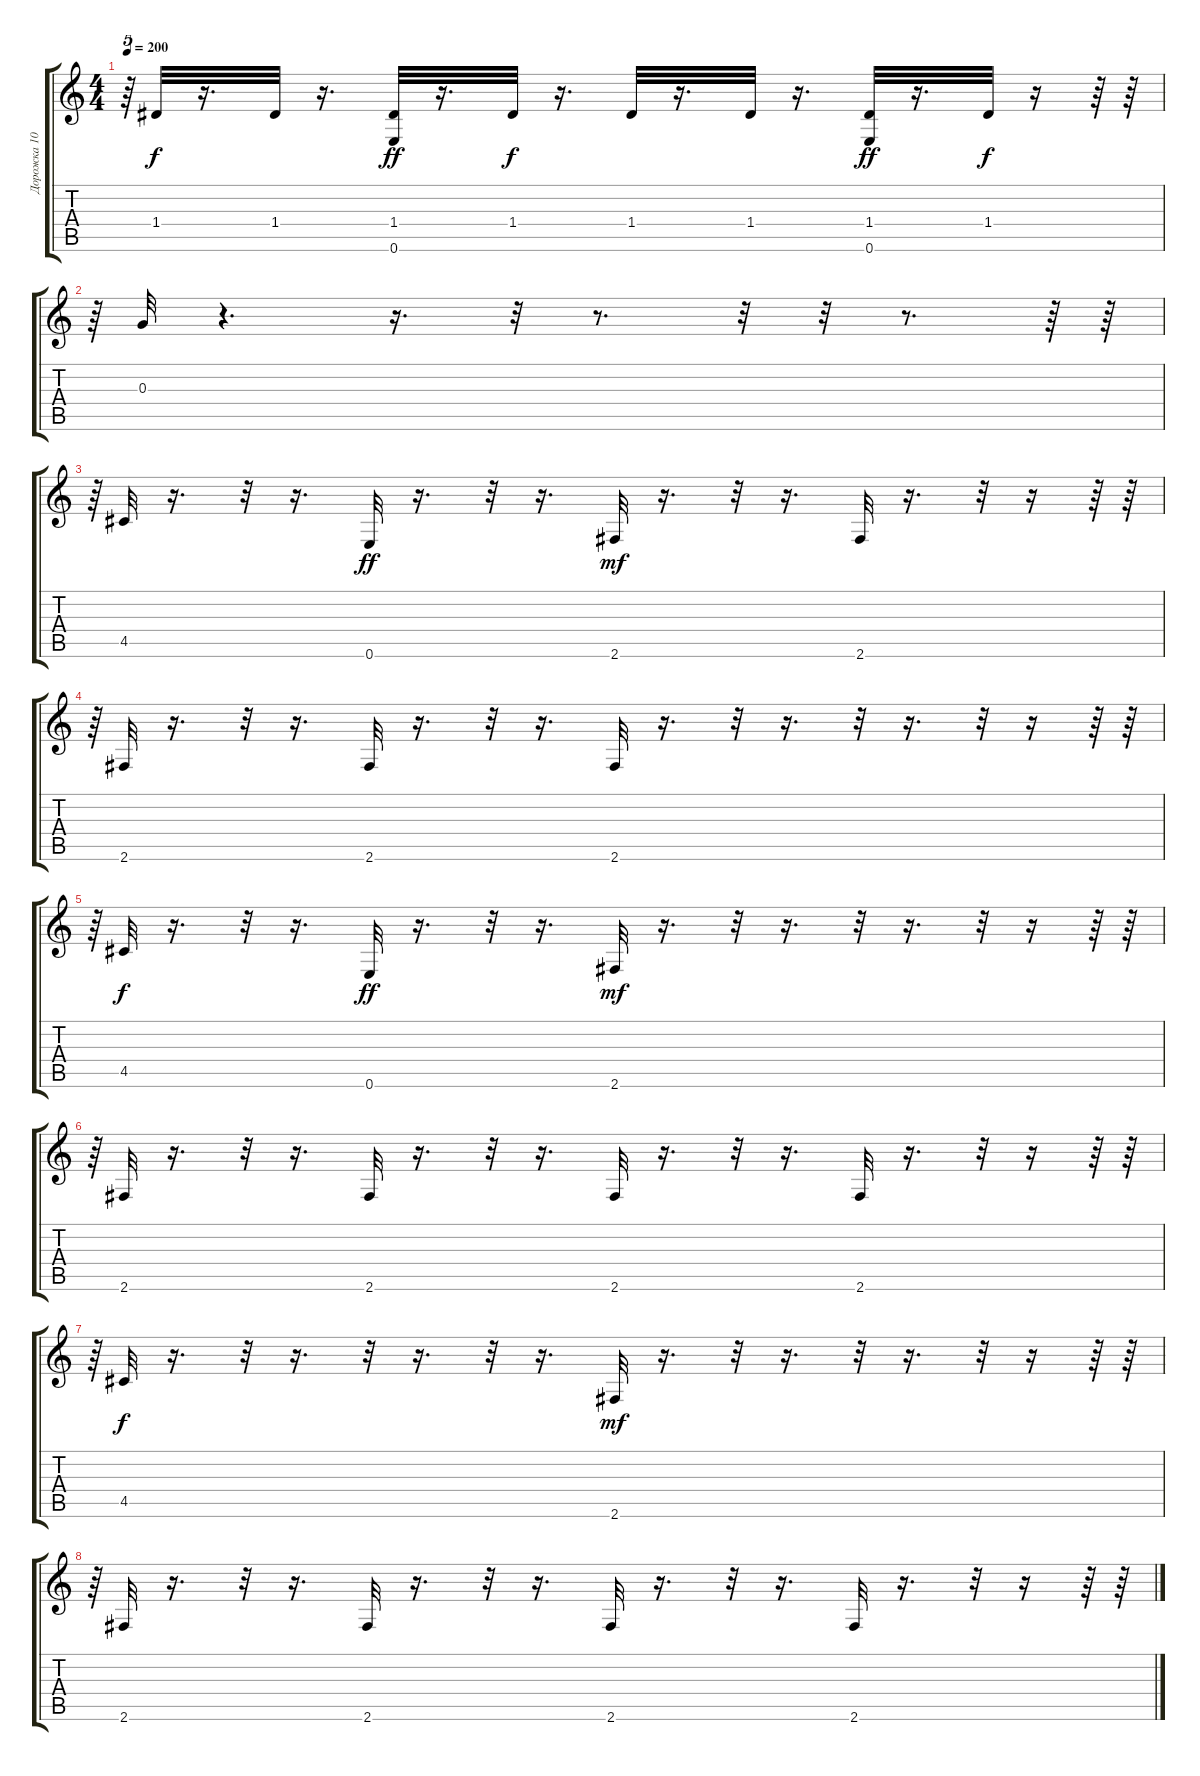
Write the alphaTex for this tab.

\track ("Дорожка 10" "Дорожка 10") {instrument acousticguitarnylon}
\staff {score tabs}
\tuning (E4 B3 G3 D3 A2 E2) {hide}
\ts (4 4)
\tempo 200
\clef g2
\ks c
r.64{tu (5 4) dy f} 1.4.32 r.16{d} 1.4.32 r.16{d} (1.4 0.6).32{dy ff} r.16{d} 1.4.32{dy f} r.16{d} 1.4.32 r.16{d} 1.4.32 r.16{d} (1.4 0.6).32{dy ff} r.16{d} 1.4.32{dy f} r.16 r.64 r.64 |
r.64{tu (5 4)} 0.3.32 r.4{d} r.16{d} r.32 r.8{d} r.32 r.32 r.8{d} r.64 r.64 |
r.64{tu (5 4)} 4.5.32 r.16{d} r.32 r.16{d} 0.6.32{dy ff} r.16{d} r.32 r.16{d} 2.6.32{dy mf} r.16{d} r.32 r.16{d} 2.6.32 r.16{d} r.32 r.16 r.64 r.64 |
r.64{tu (5 4)} 2.6.32 r.16{d} r.32 r.16{d} 2.6.32 r.16{d} r.32 r.16{d} 2.6.32 r.16{d} r.32 r.16{d} r.32 r.16{d} r.32 r.16 r.64 r.64 |
r.64{tu (5 4)} 4.5.32{dy f} r.16{d} r.32 r.16{d} 0.6.32{dy ff} r.16{d} r.32 r.16{d} 2.6.32{dy mf} r.16{d} r.32 r.16{d} r.32 r.16{d} r.32 r.16 r.64 r.64 |
r.64{tu (5 4)} 2.6.32 r.16{d} r.32 r.16{d} 2.6.32 r.16{d} r.32 r.16{d} 2.6.32 r.16{d} r.32 r.16{d} 2.6.32 r.16{d} r.32 r.16 r.64 r.64 |
r.64{tu (5 4)} 4.5.32{dy f} r.16{d} r.32 r.16{d} r.32 r.16{d} r.32 r.16{d} 2.6.32{dy mf} r.16{d} r.32 r.16{d} r.32 r.16{d} r.32 r.16 r.64 r.64 |
r.64{tu (5 4)} 2.6.32 r.16{d} r.32 r.16{d} 2.6.32 r.16{d} r.32 r.16{d} 2.6.32 r.16{d} r.32 r.16{d} 2.6.32 r.16{d} r.32 r.16 r.64 r.64
